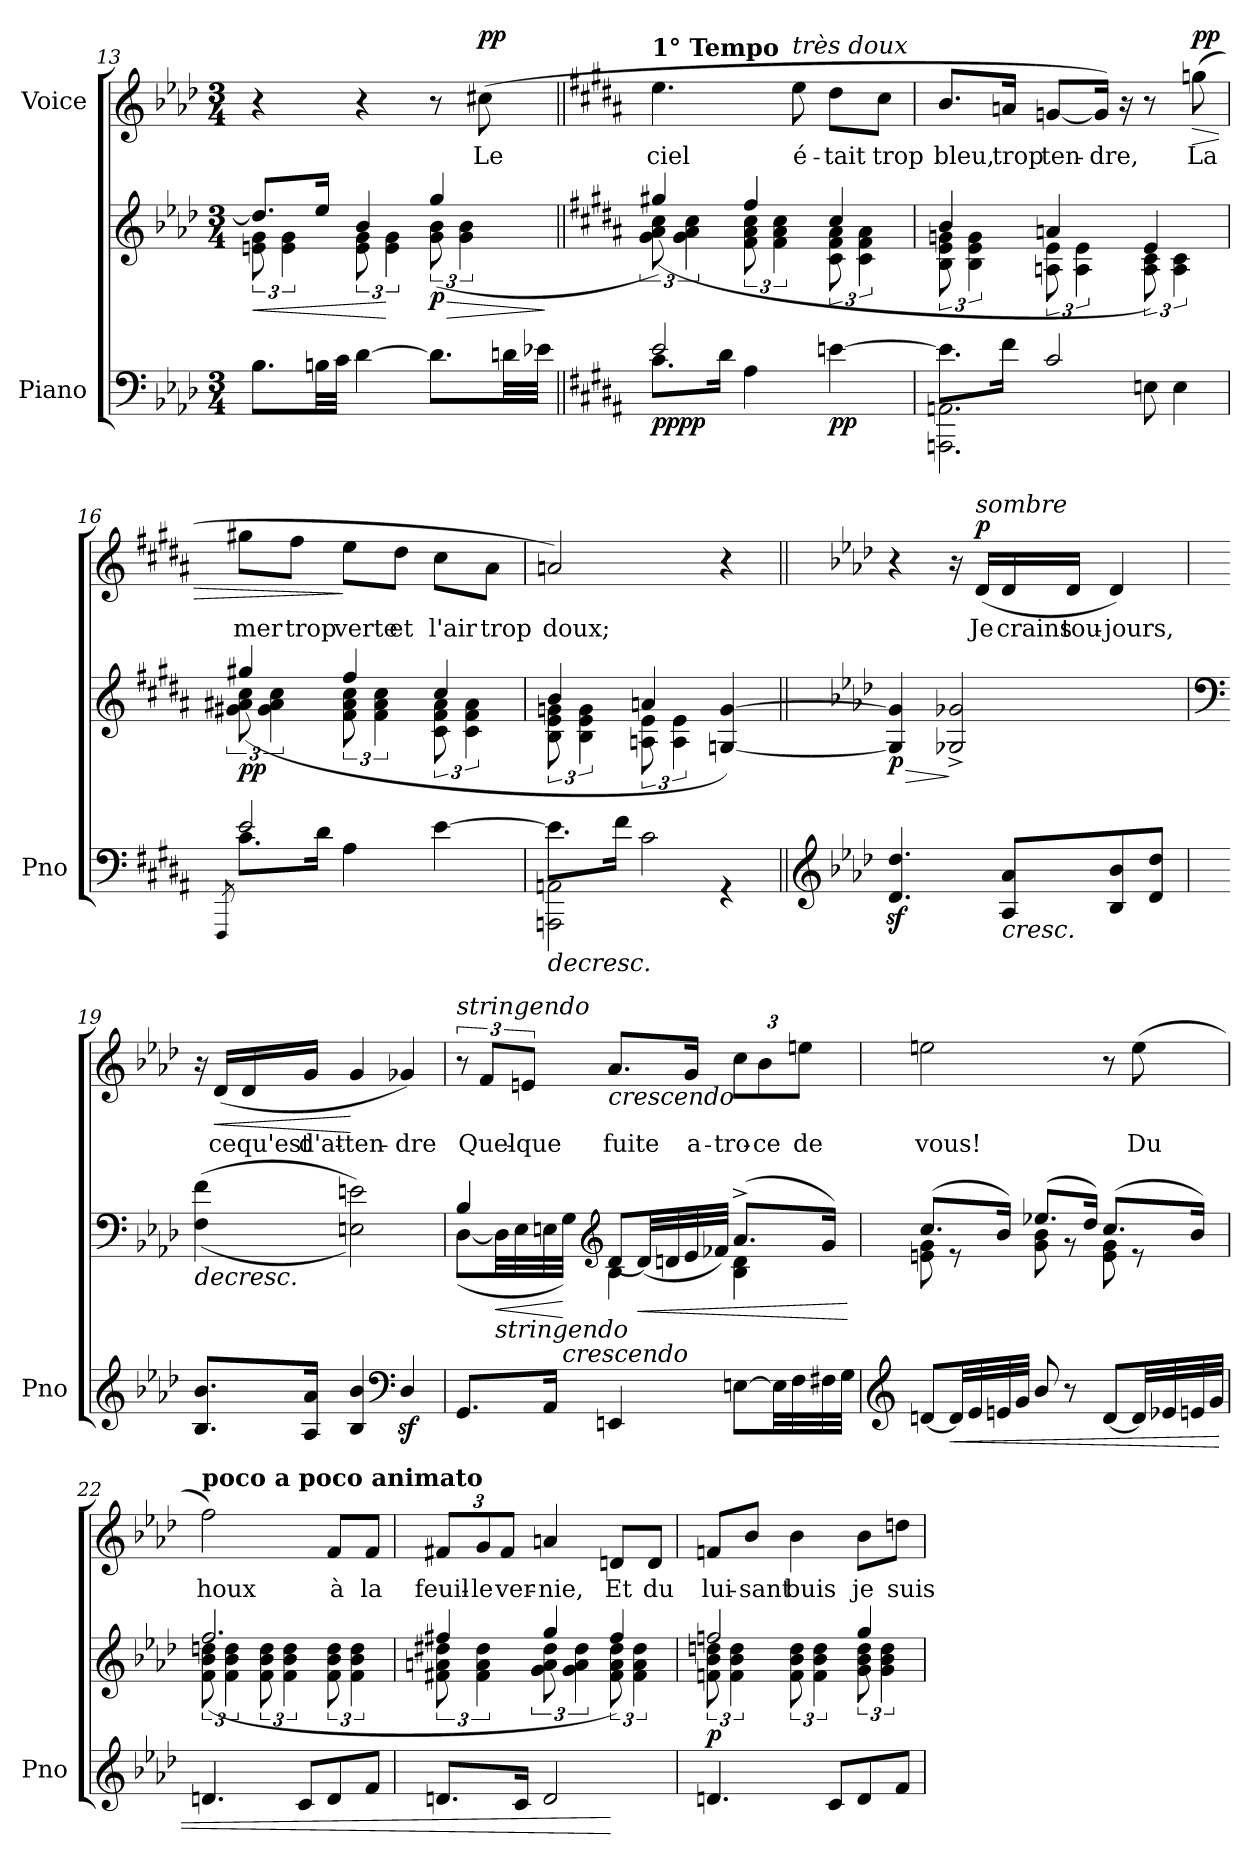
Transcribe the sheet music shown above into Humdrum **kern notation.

**kern	**kern	**dynam	**kern	**text	**dynam
*part2	*part2	*part2	*part1	*part1	*part1
*staff3	*staff2	*staff2/3	*staff1	*staff1	*staff1
*I"Piano	*	*	*I"Voice	*	*
*I'Pno	*	*	*	*	*
*clefF4	*clefG2	*	*clefG2	*	*
*k[b-e-a-d-]	*k[b-e-a-d-]	*	*k[b-e-a-d-]	*	*
*M3/4	*M3/4	*	*M3/4	*	*
=13	=13	=13	=13	=13	=13
!	!	!LO:HP:b	!	!	!
*	*^	*	*	*	*
8.B-\L	12en\ 12g\	8.dd-/L]	<	4r	.	.
.	6e\ 6g\	.	.	.	.	.
32Bn\LL	.	16ee-/Jk	.	.	.	.
32c\JJJ	.	.	.	.	.	.
[4d-\	12e\ 12g\	4b-/	.	4r	.	.
.	6e\ 6g\	.	[	.	.	.
!	!	!	!LO:HP:b	!	!	!
!	!	!	!LO:DY:n=1:b	!	!	!
8.d-\L]	12g\ 12b-\	(4gg/	> p	8r	.	.
.	6g\ 6b-\	.	.	.	.	.
!	!	!	!	!	!	!LO:DY:b
.	.	.	.	(8cc#X\	Le	pp
32dn\LL	.	.	.	.	.	.
32e-X\JJJ	.	.	.	.	.	.
*	*v	*v	*	*	*	*
.	.	]	.	.	.
=14||	=14||	=14||	=14||	=14||	=14||
*k[f#c#g#d#a#]	*k[f#c#g#d#a#]	*	*k[f#c#g#d#a#]	*	*
*^	*^	*	*	*	*
!	!	!	!	!	!LO:TX:a:B:t=1° Tempo	!	!
!	!	!	!	!LO:DY:b=2	!	!	!
!	!	!	!	!LO:DY:n=1:b	!	!	!
2e/	8.c#\L	12g#\ 12a#\ 12cc#\	(4gg#X/)	pp pp	4.ee\	ciel	.
.	.	6g#\ 6a#\ 6cc#\	.	.	.	.	.
.	16d#\Jk	.	.	.	.	.	.
.	4A#\	12f#\ 12a#\ 12cc#\	4ff#/	.	.	.	.
.	.	6f#\ 6a#\ 6cc#\	.	.	.	.	.
!	!	!	!	!	!LO:TX:i:t=très doux	!	!
.	.	.	.	.	8ee\	é-	.
!	!	!	!	!LO:DY:n=2:b=2	!	!	!
[4en\	4ryy	12c#\ 12f#\ 12a#\	4cc#/	pp	8dd#\L	-tait	.
.	.	6c#\ 6f#\ 6a#\	.	.	.	.	.
.	.	.	.	.	8cc#\J	trop	.
=15	=15	=15	=15	=15	=15	=15	=15
*	*^	*	*	*	*	*	*
8.eni\L]	2.AAAn\ 2.AAn\	2ryy	12B\ 12e\ 12gn\	4b/	.	8.b/L	bleu,	.
.	.	.	6B\ 6e\ 6g\	.	.	.	.	.
16f#\Jk	.	.	.	.	.	16an/Jk	trop	.
2c#/	.	.	12An\ 12e\	4an/	.	[8gn/L	ten-	.
.	.	.	6A\ 6e\	.	.	.	.	.
.	.	.	.	.	.	16g/Jk])	-dre,	.
.	.	.	.	.	.	16r	.	.
*	*	*Xtuplet	*	*	*	*	*	*
.	.	12En\	12A\ 12c#\	4e/)	.	8r	.	.
.	.	6E\	6A\ 6c#\	.	.	.	.	.
!	!	!	!	!	!	!	!	!LO:HP:b
!	!	!	!	!	!	!	!	!LO:DY:n=1:b
.	.	.	.	.	.	(8ggn\	La	> pp
*v	*v	*v	*	*	*	*	*	*
=16	=16	=16	=16	=16	=16	=16
8qFFF#/	.	.	.	.	.	.
*^	*	*	*	*	*	*
!	!	!	!	!LO:DY:b	!	!	!
2e/	8.c#\L	12g#X\ 12a#X\ 12cc#\	(4gg#X/	pp	8gg#X\L	mer	.
.	.	6g#\ 6a#\ 6cc#\	.	.	.	.	.
.	.	.	.	.	8ff#\J	trop	.
.	16d#\Jk	.	.	.	.	.	.
.	4A#\	12f#\ 12a#\ 12cc#\	4ff#/	.	8ee\L	verte	]
.	.	6f#\ 6a#\ 6cc#\	.	.	.	.	.
.	.	.	.	.	8dd#\J	et	.
[4e\	4ryy	12c#\ 12f#\ 12a#\	4cc#/	.	8cc#\L	l'air	.
.	.	6c#\ 6f#\ 6a#\	.	.	.	.	.
.	.	.	.	.	8a#\J	trop	.
=17	=17	=17	=17	=17	=17	=17	=17
!	!	!	!	!LO:HP:b=2	!	!	!
8.e\L]	2AAAn\ 2AAn\	12B\ 12e\ 12gn\	4b/	>	2an/)	doux;	.
.	.	6B\ 6e\ 6g\	.	.	.	.	.
16f#\Jk	.	.	.	.	.	.	.
2c#\	.	12An\ 12e\	4an/	.	.	.	.
.	.	6A\ 6e\	.	.	.	.	.
.	4r	[4Gn/ [4g/)	4ryy	.	4r	.	.
*v	*v	*	*	*	*	*	*
*	*v	*v	*	*	*	*
=18||	=18||	=18||	=18||	=18||	=18||
*clefG2	*	*	*	*	*
*k[b-e-a-d-]	*k[b-e-a-d-]	*	*k[b-e-a-d-]	*	*
*^	*^	*	*	*	*
!	!	!	!	!LO:HP:b	!	!	!
!	!	!	!	!LO:DY:n=1:b	!	!	!
*v	*v	*	*	*	*	*	*
*	*v	*v	*	*	*	*
4.d-/z< 4.dd-/z<	4G/] 4g/]	> p	4r	.	.
.	2G-X/^ 2g-X/^	]	16r	.	.
!	!	!	!LO:TX:i:t=sombre	!	!
!	!	!	!	!	!LO:DY:b
.	.	.	(16d-/LL	Je	p
!	!	!LO:HP:b=2	!	!	!
8A-/ 8a-/L	.	<	16d-/	crains	.
.	.	.	16d-/JJ	tou-	.
8B-/ 8b-/	.	.	4d-/)	-jours,	.
8d-/ 8dd-/J	.	.	.	.	.
.	.	]	.	.	.
=19	=19	=19	=19	=19	=19
*	*clefF4	*	*	*	*
!	!	!LO:HP:b	!	!	!
8.B-/ 8.b-/L	((4F\ 4f\	>	16r	.	.
!	!	!	!	!	!LO:HP:b
.	.	.	(16d-/LL	ce	<
.	.	.	16d-/	qu'est	.
16A-/ 16a-/Jk	.	.	16g/JJ	d'at-	.
4B-/ 4b-/	2En\ 2en\))	[	4g/	-ten-	[
*clefF4	*	*	*	*	*
(4D-z</	.	.	4g-X/)	-dre	.
=20	=20	=20	=20	=20	=20
*	*^	*	*	*	*
!	!	!	!	!LO:TX:a:i:t=stringendo	!	!
8.GG/L	(4B-/	([8D-\L)	.	12r	.	.
.	.	.	.	12f/L	Quel-	.
!	!	!LO:TX:b:i:t=stringendo	!	!	!	!
!	!	!	!LO:HP:b	!	!	!
.	.	32D-\LL]	<	.	.	.
.	.	32E-\	.	.	.	.
.	.	.	.	12en/J	-que	.
16AA-/Jk	.	32En\	.	.	.	.
!	!	!LO:TX:b:i:t=crescendo	!	!	!	!
.	.	32G\JJJ)	[	.	.	.
*	*clefG2	*	*	*	*	*
!	!	!	!	!LO:TX:b:i:t=crescendo	!	!
4EEn/	4B-\	[8d-/L)	.	8.a-/L	fuite	.
!	!	!	!LO:HP:b	!	!	!
.	.	(32d-/LL]	<	.	.	.
.	.	32dn/	.	.	.	.
.	.	32e-/	.	16g/Jk	a-	.
.	.	32f-X/JJJ)	.	.	.	.
[8En\L	(8.a-^/L	4B-\ 4d\	]	12cc\L	-tro-	.
.	.	.	.	12b-\	-ce	.
32E\LL]	.	.	.	.	.	.
32F\	.	.	.	.	.	.
.	.	.	.	12een\J	de	.
32F#X\	16g/Jk)	.	.	.	.	.
32G\JJJ	.	.	.	.	.	.
*	*v	*v	*	*	*	*
.	.	[	.	.	.
=21	=21	=21	=21	=21	=21
*clefG2	*	*	*	*	*
*	*^	*	*	*	*
[8dn/L	(8.cc/L	8en\ 8g\	.	2een\	vous!	.
!	!	!	!LO:HP:b=2	!	!	!
32d/LL]	.	8r	<	.	.	.
32e-/	.	.	.	.	.	.
32en/	16b-/Jk)	.	.	.	.	.
32g/JJJ	.	.	.	.	.	.
8b-/	(8.ee-X/L	8g\ 8b-\	.	.	.	.
8r	.	8r	.	.	.	.
.	16dd-/Jk)	.	.	.	.	.
([8d/L	(8.cc/L	8e\ 8g\	.	8r	.	.
32d/LL]	.	8r	.	(8ee\	Du	.
32e-X/	.	.	.	.	.	.
32en/	16b-/Jk)	.	.	.	.	.
32g/JJJ	.	.	.	.	.	.
=22	=22	=22	=22	=22	=22	=22
!	!	!	!	!LO:TX:a:B:t=poco a poco animato	!	!
4.dn/	12f\ 12b-\ 12ddn\)	(2.ff/	.	2ff\)	houx	.
.	6f\ 6b-\ 6dd\	.	.	.	.	.
.	12f\ 12b-\ 12dd\	.	.	.	.	.
.	6f\ 6b-\ 6dd\	.	.	.	.	.
8c/L	.	.	.	.	.	.
8d/	12f\ 12b-\ 12dd\	.	.	8f/L	à	.
.	6f\ 6b-\ 6dd\	.	.	.	.	.
8f/J	.	.	.	8f/J	la	.
=23	=23	=23	=23	=23	=23	=23
8.dn/L	12f#X\ 12an\ 12dd#X\	4ff#X/	.	12f#X/L	feuil-	.
.	6f#\ 6a\ 6dd#\	.	.	12g/	-le	.
.	.	.	.	12f#/J	ver-	.
16c/Jk	.	.	.	.	.	.
2d/	12g\ 12a\ 12dd#\	4gg/	.	4an/	-nie,	.
.	6g\ 6a\ 6dd#\	.	.	.	.	.
.	12f#\ 12a\ 12dd#\	4ff#/)	[	8dn/L	Et	.
.	6f#\ 6a\ 6dd#\	.	.	.	.	.
.	.	.	.	8d/J	du	.
=24	=24	=24	=24	=24	=24	=24
!	!	!	!LO:DY:b	!	!	!
4.dn/	12fn\ 12b-\ 12ddn\	2ffn/	p	8fn/L	lui-	.
.	6f\ 6b-\ 6dd\	.	.	.	.	.
.	.	.	.	8b-/J	-sant	.
.	12f\ 12b-\ 12dd\	.	.	4b-\	buis	.
.	6f\ 6b-\ 6dd\	.	.	.	.	.
8c/L	.	.	.	.	.	.
8d/	12g\ 12b-\ 12dd\	4gg/	.	8b-\L	je	.
.	6g\ 6b-\ 6dd\	.	.	.	.	.
8f/J	.	.	.	8ddn\J	suis	.
*	*v	*v	*	*	*	*
=	=	=	=	=	=
*-	*-	*-	*-	*-	*-
